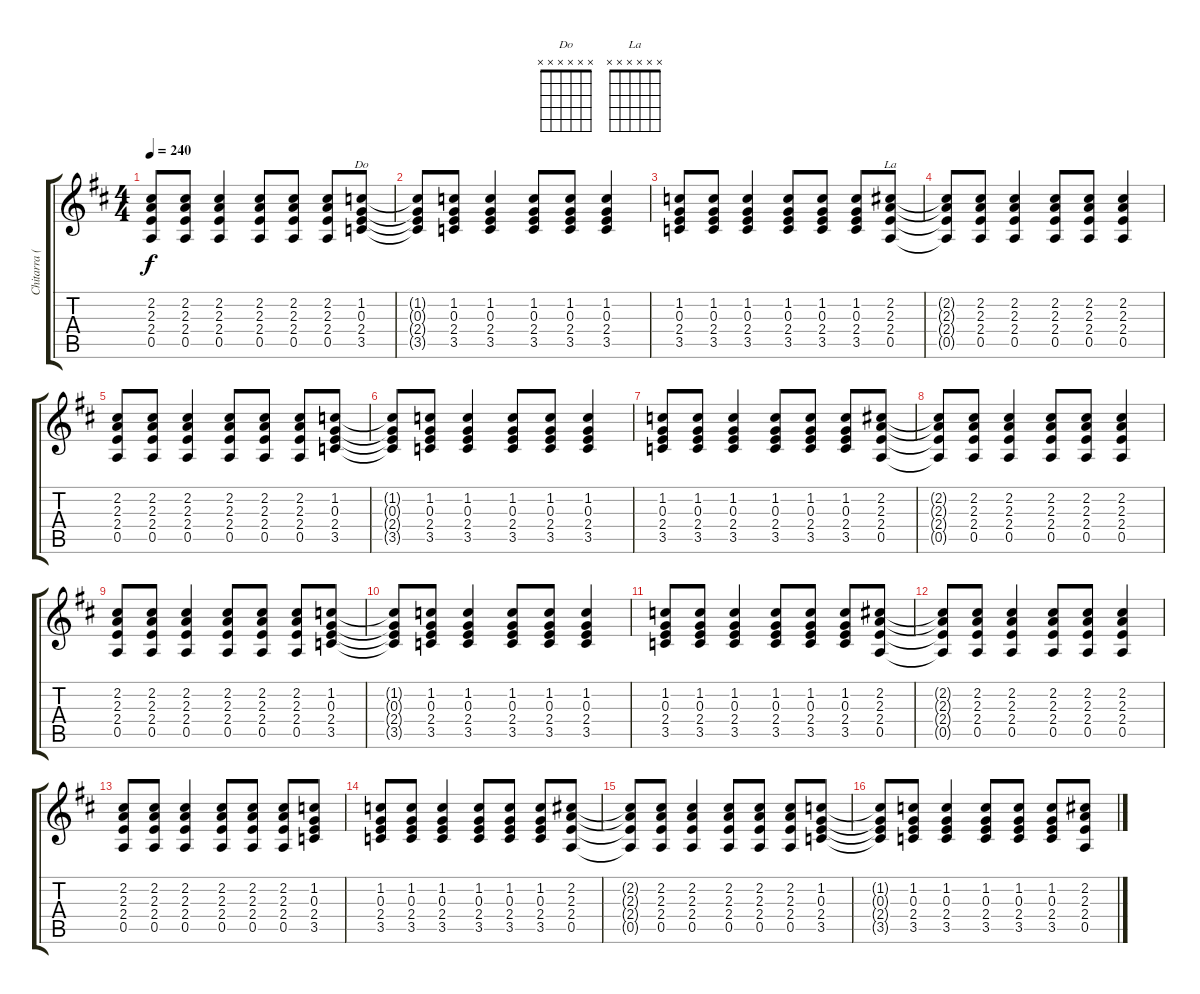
\track ("Chitarra (acustica)" "Chitarra (") {instrument acousticguitarsteel}
\staff {score tabs}
\tuning (E4 B3 G3 D3 A2 E2) {hide}
\chord ("Do" x x x x x x)
\chord ("La" x x x x x x)
\ts (4 4)
\tempo 240
\clef g2
\ks d
(2.2 2.3 2.4 0.5).8{dy f} (2.2 2.3 2.4 0.5).8 (2.2 2.3 2.4 0.5).4 (2.2 2.3 2.4 0.5).8 (2.2 2.3 2.4 0.5).8 (2.2 2.3 2.4 0.5).8 (1.2 0.3 2.4 3.5).8{ch "Do"} |
(1.2{t} 0.3{t} 2.4{t} 3.5{t}).8 (1.2 0.3 2.4 3.5).8 (1.2 0.3 2.4 3.5).4 (1.2 0.3 2.4 3.5).8 (1.2 0.3 2.4 3.5).8 (1.2 0.3 2.4 3.5).4 |
(1.2 0.3 2.4 3.5).8 (1.2 0.3 2.4 3.5).8 (1.2 0.3 2.4 3.5).4 (1.2 0.3 2.4 3.5).8 (1.2 0.3 2.4 3.5).8 (1.2 0.3 2.4 3.5).8 (2.2 2.3 2.4 0.5).8{ch "La"} |
(2.2{t} 2.3{t} 2.4{t} 0.5{t}).8 (2.2 2.3 2.4 0.5).8 (2.2 2.3 2.4 0.5).4 (2.2 2.3 2.4 0.5).8 (2.2 2.3 2.4 0.5).8 (2.2 2.3 2.4 0.5).4 |
(2.2 2.3 2.4 0.5).8 (2.2 2.3 2.4 0.5).8 (2.2 2.3 2.4 0.5).4 (2.2 2.3 2.4 0.5).8 (2.2 2.3 2.4 0.5).8 (2.2 2.3 2.4 0.5).8 (1.2 0.3 2.4 3.5).8 |
(1.2{t} 0.3{t} 2.4{t} 3.5{t}).8 (1.2 0.3 2.4 3.5).8 (1.2 0.3 2.4 3.5).4 (1.2 0.3 2.4 3.5).8 (1.2 0.3 2.4 3.5).8 (1.2 0.3 2.4 3.5).4 |
(1.2 0.3 2.4 3.5).8 (1.2 0.3 2.4 3.5).8 (1.2 0.3 2.4 3.5).4 (1.2 0.3 2.4 3.5).8 (1.2 0.3 2.4 3.5).8 (1.2 0.3 2.4 3.5).8 (2.2 2.3 2.4 0.5).8 |
(2.2{t} 2.3{t} 2.4{t} 0.5{t}).8 (2.2 2.3 2.4 0.5).8 (2.2 2.3 2.4 0.5).4 (2.2 2.3 2.4 0.5).8 (2.2 2.3 2.4 0.5).8 (2.2 2.3 2.4 0.5).4 |
(2.2 2.3 2.4 0.5).8 (2.2 2.3 2.4 0.5).8 (2.2 2.3 2.4 0.5).4 (2.2 2.3 2.4 0.5).8 (2.2 2.3 2.4 0.5).8 (2.2 2.3 2.4 0.5).8 (1.2 0.3 2.4 3.5).8 |
(1.2{t} 0.3{t} 2.4{t} 3.5{t}).8 (1.2 0.3 2.4 3.5).8 (1.2 0.3 2.4 3.5).4 (1.2 0.3 2.4 3.5).8 (1.2 0.3 2.4 3.5).8 (1.2 0.3 2.4 3.5).4 |
(1.2 0.3 2.4 3.5).8 (1.2 0.3 2.4 3.5).8 (1.2 0.3 2.4 3.5).4 (1.2 0.3 2.4 3.5).8 (1.2 0.3 2.4 3.5).8 (1.2 0.3 2.4 3.5).8 (2.2 2.3 2.4 0.5).8 |
(2.2{t} 2.3{t} 2.4{t} 0.5{t}).8 (2.2 2.3 2.4 0.5).8 (2.2 2.3 2.4 0.5).4 (2.2 2.3 2.4 0.5).8 (2.2 2.3 2.4 0.5).8 (2.2 2.3 2.4 0.5).4 |
(2.2 2.3 2.4 0.5).8 (2.2 2.3 2.4 0.5).8 (2.2 2.3 2.4 0.5).4 (2.2 2.3 2.4 0.5).8 (2.2 2.3 2.4 0.5).8 (2.2 2.3 2.4 0.5).8 (1.2 0.3 2.4 3.5).8 |
(1.2 0.3 2.4 3.5).8 (1.2 0.3 2.4 3.5).8 (1.2 0.3 2.4 3.5).4 (1.2 0.3 2.4 3.5).8 (1.2 0.3 2.4 3.5).8 (1.2 0.3 2.4 3.5).8 (2.2 2.3 2.4 0.5).8 |
(2.2{t} 2.3{t} 2.4{t} 0.5{t}).8 (2.2 2.3 2.4 0.5).8 (2.2 2.3 2.4 0.5).4 (2.2 2.3 2.4 0.5).8 (2.2 2.3 2.4 0.5).8 (2.2 2.3 2.4 0.5).8 (1.2 0.3 2.4 3.5).8 |
(1.2{t} 0.3{t} 2.4{t} 3.5{t}).8 (1.2 0.3 2.4 3.5).8 (1.2 0.3 2.4 3.5).4 (1.2 0.3 2.4 3.5).8 (1.2 0.3 2.4 3.5).8 (1.2 0.3 2.4 3.5).8 (2.2 2.3 2.4 0.5).8
